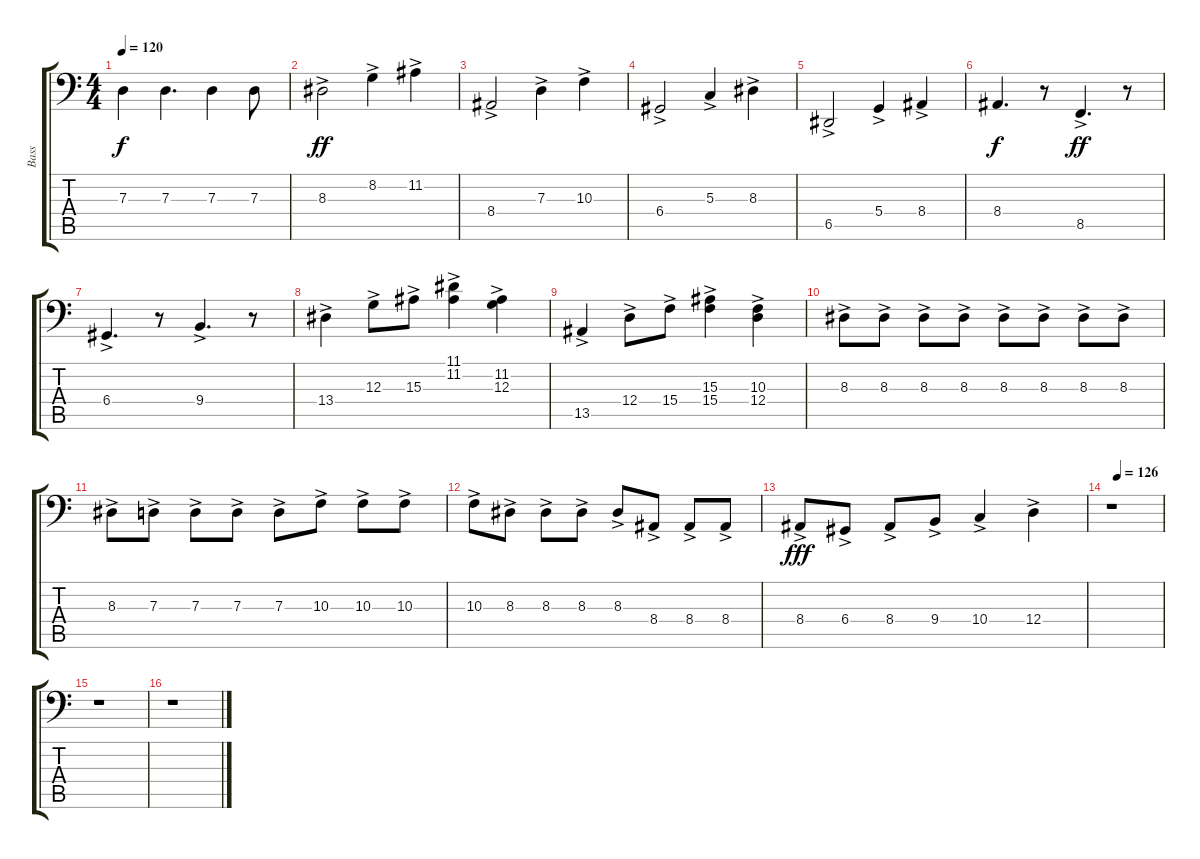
\track ("Bass" "Bass") {instrument synthstrings1}
\staff {score tabs}
\tuning (E3 B2 G2 D2 A1 E1) {hide}
\ts (4 4)
\tempo 120
\clef f4
\ks c
7.3.4{dy f} 7.3.4{d} 7.3.4 7.3.8 |
8.3{ac}.2{dy ff} 8.2{ac}.4 11.2{ac}.4 |
8.4{ac}.2 7.3{ac}.4 10.3{ac}.4 |
6.4{ac}.2 5.3{ac}.4 8.3{ac}.4 |
6.5{ac}.2 5.4{ac}.4 8.4{ac}.4 |
8.4.4{d dy f} r.8 8.5{ac}.4{d dy ff} r.8 |
6.4{ac}.4{d} r.8 9.4{ac}.4{d} r.8 |
13.4{ac}.4 12.3{ac}.8 15.3{ac}.8 (11.1{ac} 11.2{ac}).4 (11.2{ac} 12.3{ac}).4 |
13.5{ac}.4 12.4{ac}.8 15.4{ac}.8 (15.3{ac} 15.4{ac}).4 (10.3{ac} 12.4{ac}).4 |
8.3{ac}.8 8.3{ac}.8 8.3{ac}.8 8.3{ac}.8 8.3{ac}.8 8.3{ac}.8 8.3{ac}.8 8.3{ac}.8 |
8.3{ac}.8 7.3{ac}.8 7.3{ac}.8 7.3{ac}.8 7.3{ac}.8 10.3{ac}.8 10.3{ac}.8 10.3{ac}.8 |
10.3{ac}.8 8.3{ac}.8 8.3{ac}.8 8.3{ac}.8 8.3{ac}.8 8.4{ac}.8 8.4{ac}.8 8.4{ac}.8 |
8.4{ac}.8{dy fff} 6.4{ac}.8 8.4{ac}.8 9.4{ac}.8 10.4{ac}.4 12.4{ac}.4 |
\tempo (126 0.125)
r.1 |
r.1 |
r.1
